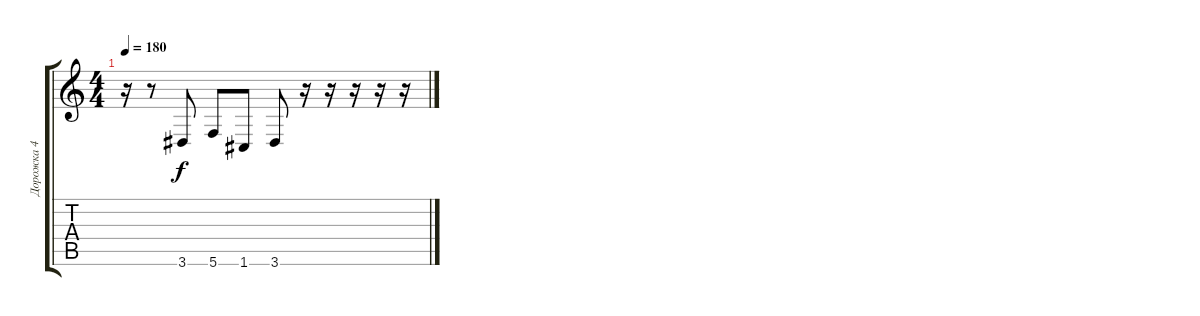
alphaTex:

\track ("Дорожка 4" "Дорожка 4") {instrument electricbassfinger}
\staff {score tabs}
\tuning (E4 C4 G3 C3 G2 C2) {hide}
\ts (4 4)
\tempo 180
\clef g2
\ks c
r.16{dy f} r.8 3.6.8 5.6.8 1.6.8 3.6.8 r.16 r.16 r.16 r.16 r.16
